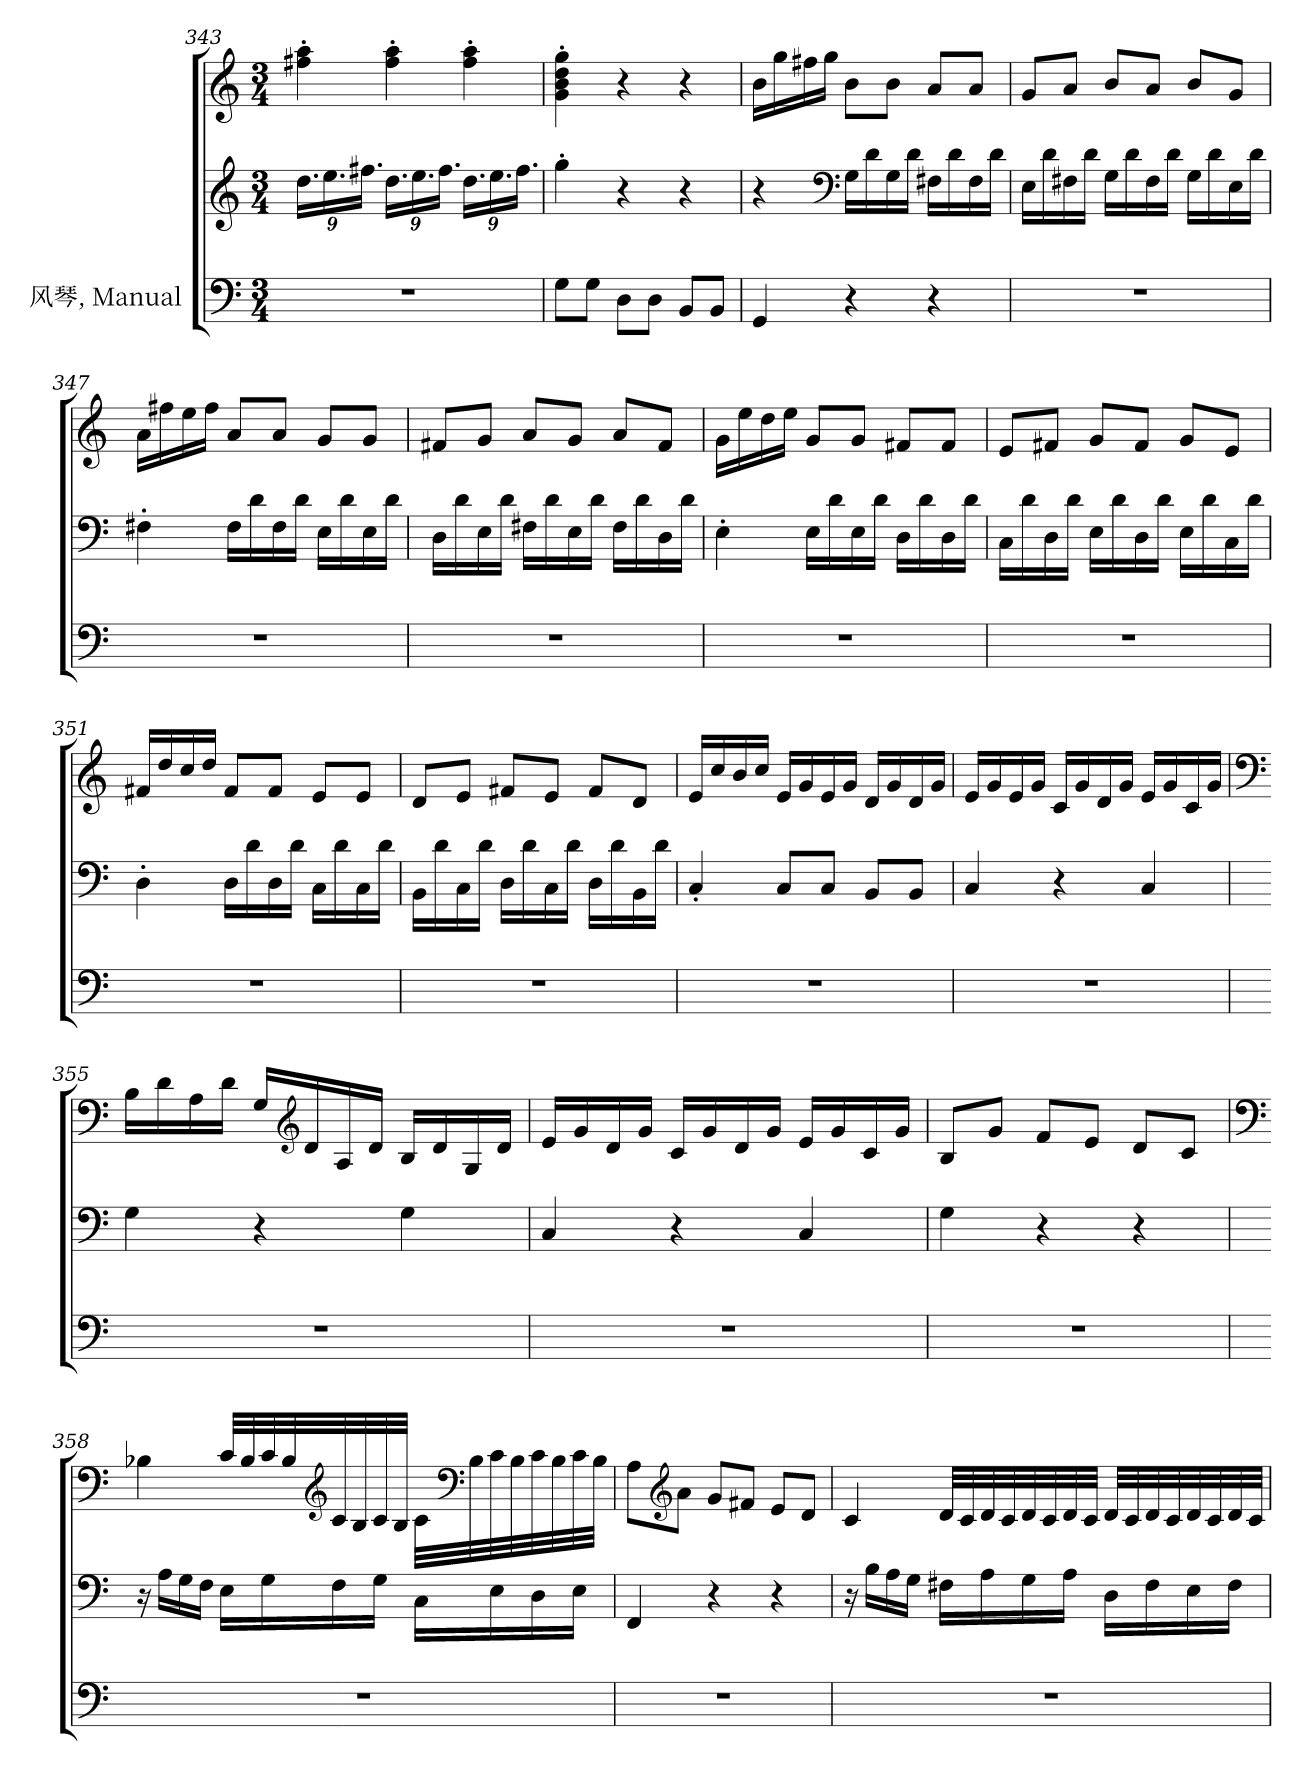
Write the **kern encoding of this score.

**kern	**kern	**kern
*part1	*part1	*part1
*staff3	*staff2	*staff1
*I"风琴, Manual	*	*
!!LO:PB:g=z
*clefF4	*clefG2	*clefG2
*k[]	*k[]	*k[]
*M3/4	*M3/4	*M3/4
*	*Xbrackettup	*
=343	=343	=343
2.r	18.dd\LL	4ff#X\' 4aa\'
.	18.ee\	.
.	18.ff#X\JJ	.
.	18.dd\LL	4ff#\' 4aa\'
.	18.ee\	.
.	18.ff#\JJ	.
.	18.dd\LL	4ff#\' 4aa\'
.	18.ee\	.
.	18.ff#\JJ	.
=344	=344	=344
8G\L	4gg'\	4g\' 4b\' 4dd\' 4gg\'
8G\J	.	.
8D\L	4r	4r
8D\J	.	.
8BB/L	4r	4r
8BB/J	.	.
=345	=345	=345
4GG/	4r	16b\LL
.	.	16gg\
.	.	16ff#X\
.	.	16gg\JJ
*	*clefF4	*
4r	16G\LL	8b\L
.	16d\	.
.	16G\	8b\J
.	16d\JJ	.
4r	16F#X\LL	8a/L
.	16d\	.
.	16F#\	8a/J
.	16d\JJ	.
!!LO:LB:g=z
=346	=346	=346
2.r	16E\LL	8g/L
.	16d\	.
.	16F#X\	8a/J
.	16d\JJ	.
.	16G\LL	8b/L
.	16d\	.
.	16F#\	8a/J
.	16d\JJ	.
.	16G\LL	8b/L
.	16d\	.
.	16E\	8g/J
.	16d\JJ	.
=347	=347	=347
2.r	4F#X'\	16a\LL
.	.	16ff#X\
.	.	16ee\
.	.	16ff#\JJ
.	16F#\LL	8a/L
.	16d\	.
.	16F#\	8a/J
.	16d\JJ	.
.	16E\LL	8g/L
.	16d\	.
.	16E\	8g/J
.	16d\JJ	.
=348	=348	=348
2.r	16D\LL	8f#X/L
.	16d\	.
.	16E\	8g/J
.	16d\JJ	.
.	16F#X\LL	8a/L
.	16d\	.
.	16E\	8g/J
.	16d\JJ	.
.	16F#\LL	8a/L
.	16d\	.
.	16D\	8f#/J
.	16d\JJ	.
!!LO:LB:g=z
=349	=349	=349
2.r	4E'\	16g\LL
.	.	16ee\
.	.	16dd\
.	.	16ee\JJ
.	16E\LL	8g/L
.	16d\	.
.	16E\	8g/J
.	16d\JJ	.
.	16D\LL	8f#X/L
.	16d\	.
.	16D\	8f#/J
.	16d\JJ	.
=350	=350	=350
2.r	16C\LL	8e/L
.	16d\	.
.	16D\	8f#X/J
.	16d\JJ	.
.	16E\LL	8g/L
.	16d\	.
.	16D\	8f#/J
.	16d\JJ	.
.	16E\LL	8g/L
.	16d\	.
.	16C\	8e/J
.	16d\JJ	.
=351	=351	=351
2.r	4D'\	16f#X/LL
.	.	16dd/
.	.	16cc/
.	.	16dd/JJ
.	16D\LL	8f#/L
.	16d\	.
.	16D\	8f#/J
.	16d\JJ	.
.	16C\LL	8e/L
.	16d\	.
.	16C\	8e/J
.	16d\JJ	.
!!LO:LB:g=z
=352	=352	=352
2.r	16BB\LL	8d/L
.	16d\	.
.	16C\	8e/J
.	16d\JJ	.
.	16D\LL	8f#X/L
.	16d\	.
.	16C\	8e/J
.	16d\JJ	.
.	16D\LL	8f#/L
.	16d\	.
.	16BB\	8d/J
.	16d\JJ	.
=353	=353	=353
2.r	4C'/	16e/LL
.	.	16cc/
.	.	16b/
.	.	16cc/JJ
.	8C/L	16e/LL
.	.	16g/
.	8C/J	16e/
.	.	16g/JJ
.	8BB/L	16d/LL
.	.	16g/
.	8BB/J	16d/
.	.	16g/JJ
=354	=354	=354
2.r	4C/	16e/LL
.	.	16g/
.	.	16e/
.	.	16g/JJ
.	4r	16c/LL
.	.	16g/
.	.	16d/
.	.	16g/JJ
.	4C/	16e/LL
.	.	16g/
.	.	16c/
.	.	16g/JJ
!!LO:PB:g=z
=355	=355	=355
*	*	*clefF4
2.r	4G\	16B\LL
.	.	16d\
.	.	16A\
.	.	16d\JJ
.	4r	16G/LL
*	*	*clefG2
.	.	16d/
.	.	16A/
.	.	16d/JJ
.	4G\	16B/LL
.	.	16d/
.	.	16G/
.	.	16d/JJ
=356	=356	=356
2.r	4C/	16e/LL
.	.	16g/
.	.	16d/
.	.	16g/JJ
.	4r	16c/LL
.	.	16g/
.	.	16d/
.	.	16g/JJ
.	4C/	16e/LL
.	.	16g/
.	.	16c/
.	.	16g/JJ
=357	=357	=357
2.r	4G\	8B/L
.	.	8g/J
.	4r	8f/L
.	.	8e/J
.	4r	8d/L
.	.	8c/J
!!LO:LB:g=z
=358	=358	=358
*	*	*clefF4
2.r	16r	4B-X\
.	16A\LL	.
.	16G\	.
.	16F\JJ	.
.	16E\LL	32c/LLL
.	.	32B-/
.	16G\	32c/
.	.	32B-/
*	*	*clefG2
.	16F\	32c/
.	.	32B-/
.	16G\JJ	32c/
.	.	32B-/JJJ
.	16C\LL	32c\LLL
*	*	*clefF4
.	.	32B-\
.	16E\	32c\
.	.	32B-\
.	16D\	32c\
.	.	32B-\
.	16E\JJ	32c\
.	.	32B-\JJJ
=359	=359	=359
2.r	4FF/	8A\L
*	*	*clefG2
.	.	8a\J
.	4r	8g/L
.	.	8f#X/J
.	4r	8e/L
.	.	8d/J
!!LO:LB:g=z
=360	=360	=360
2.r	16r	4c/
.	16B\LL	.
.	16A\	.
.	16G\JJ	.
.	16F#X\LL	32d/LLL
.	.	32c/
.	16A\	32d/
.	.	32c/
.	16G\	32d/
.	.	32c/
.	16A\JJ	32d/
.	.	32c/JJJ
.	16D\LL	32d/LLL
.	.	32c/
.	16F#\	32d/
.	.	32c/
.	16E\	32d/
.	.	32c/
.	16F#\JJ	32d/
.	.	32c/JJJ
=	=	=
*-	*-	*-
